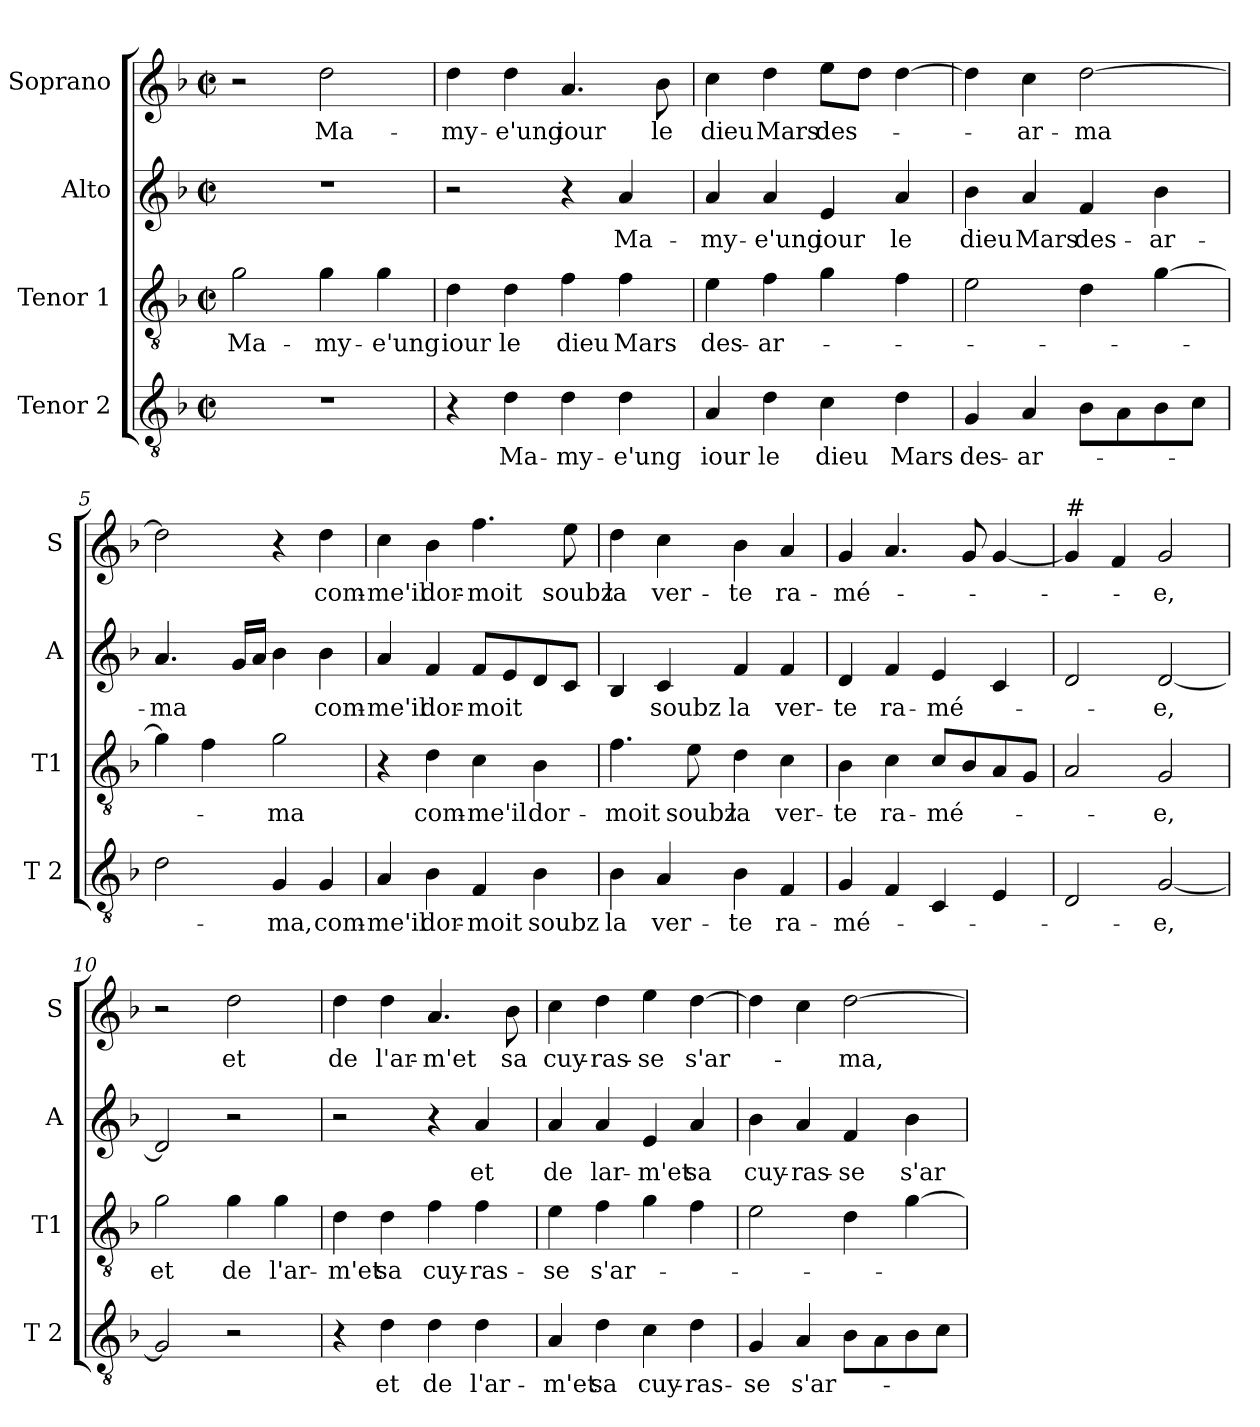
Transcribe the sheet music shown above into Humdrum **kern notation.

**kern	**text	**kern	**text	**kern	**text	**kern	**text
*part4	*part4	*part3	*part3	*part2	*part2	*part1	*part1
*staff4	*staff4	*staff3	*staff3	*staff2	*staff2	*staff1	*staff1
*I"Tenor 2	*	*I"Tenor 1	*	*I"Alto	*	*I"Soprano	*
*I'T 2	*	*I'T1	*	*I'A	*	*I'S	*
*clefGv2	*	*clefGv2	*	*clefG2	*	*clefG2	*
*k[b-]	*	*k[b-]	*	*k[b-]	*	*k[b-]	*
*F:	*	*F:	*	*F:	*	*F:	*
*M2/2	*	*M2/2	*	*M2/2	*	*M2/2	*
*met(c|)	*	*met(c|)	*	*met(c|)	*	*met(c|)	*
=1	=1	=1	=1	=1	=1	=1	=1
!	!	!	!LO:LY:b	!	!	!	!
1r	.	2g\	Ma-	1r	.	2r	.
!	!	!	!LO:LY:b	!	!	!	!LO:LY:b
.	.	4g\	-my-	.	.	2dd\	Ma-
!	!	!	!LO:LY:b	!	!	!	!
.	.	4g\	-e'ung	.	.	.	.
=2	=2	=2	=2	=2	=2	=2	=2
!	!	!	!LO:LY:b	!	!	!	!LO:LY:b
4r	.	4d\	iour	2r	.	4dd\	-my-
!	!LO:LY:b	!	!LO:LY:b	!	!	!	!LO:LY:b
4d\	Ma-	4d\	le	.	.	4dd\	-e'ung
!	!LO:LY:b	!	!LO:LY:b	!	!	!	!LO:LY:b
4d\	-my-	4f\	dieu	4r	.	4.a/	iour
!	!LO:LY:b	!	!LO:LY:b	!	!LO:LY:b	!	!
4d\	-e'ung	4f\	Mars	4a/	Ma-	.	.
!	!	!	!	!	!	!	!LO:LY:b
.	.	.	.	.	.	8b-\	le
=3	=3	=3	=3	=3	=3	=3	=3
!	!LO:LY:b	!	!LO:LY:b	!	!LO:LY:b	!	!LO:LY:b
4A/	iour	4e\	des-	4a/	-my-	4cc\	dieu
!	!LO:LY:b	!	!LO:LY:b	!	!LO:LY:b	!	!LO:LY:b
4d\	le	4f\	-ar-	4a/	-e'ung	4dd\	Mars
!	!LO:LY:b	!	!	!	!LO:LY:b	!	!LO:LY:b
4c\	dieu	4g\	.	4e/	iour	8ee\L	des-
.	.	.	.	.	.	8dd\J	.
!	!LO:LY:b	!	!	!	!LO:LY:b	!	!
4d\	Mars	4f\	.	4a/	le	[4dd\	.
=4	=4	=4	=4	=4	=4	=4	=4
!	!LO:LY:b	!	!	!	!LO:LY:b	!	!
4G/	des-	2e\	.	4b-\	dieu	4dd\]	.
!	!LO:LY:b	!	!	!	!LO:LY:b	!	!LO:LY:b
4A/	-ar-	.	.	4a/	Mars	4cc\	-ar-
!	!	!	!	!	!LO:LY:b	!	!LO:LY:b
8B-\L	.	4d\	.	4f/	des-	[2dd\	-ma
8A\	.	.	.	.	.	.	.
!	!	!	!	!	!LO:LY:b	!	!
8B-\	.	[4g\	.	4b-\	-ar-	.	.
8c\J	.	.	.	.	.	.	.
=5	=5	=5	=5	=5	=5	=5	=5
!	!	!	!	!	!LO:LY:b	!	!
2d\	.	4g\]	.	4.a/	-ma	2dd\]	.
.	.	4f\	.	.	.	.	.
.	.	.	.	16g/LL	.	.	.
.	.	.	.	16a/JJ	.	.	.
!	!LO:LY:b	!	!LO:LY:b	!	!	!	!
4G/	-ma,	2g\	-ma	4b-\	.	4r	.
!	!LO:LY:b	!	!	!	!LO:LY:b	!	!LO:LY:b
4G/	com-	.	.	4b-\	com-	4dd\	com-
!!LO:LB:g=z
=6	=6	=6	=6	=6	=6	=6	=6
!	!LO:LY:b	!	!	!	!LO:LY:b	!	!LO:LY:b
4A/	-me'il	4r	.	4a/	-me'il	4cc\	-me'il
!	!LO:LY:b	!	!LO:LY:b	!	!LO:LY:b	!	!LO:LY:b
4B-\	dor-	4d\	com-	4f/	dor-	4b-\	dor-
!	!LO:LY:b	!	!LO:LY:b	!	!LO:LY:b	!	!LO:LY:b
4F/	-moit	4c\	-me'il	8f/L	-moit	4.ff\	-moit
.	.	.	.	8e/	.	.	.
!	!LO:LY:b	!	!LO:LY:b	!	!	!	!
4B-\	soubz	4B-\	dor-	8d/	.	.	.
!	!	!	!	!	!	!	!LO:LY:b
.	.	.	.	8c/J	.	8ee\	soubz
=7	=7	=7	=7	=7	=7	=7	=7
!	!LO:LY:b	!	!LO:LY:b	!	!	!	!LO:LY:b
4B-\	la	4.f\	-moit	4B-/	.	4dd\	la
!	!LO:LY:b	!	!	!	!LO:LY:b	!	!LO:LY:b
4A/	ver-	.	.	4c/	soubz	4cc\	ver-
!	!	!	!LO:LY:b	!	!	!	!
.	.	8e\	soubz	.	.	.	.
!	!LO:LY:b	!	!LO:LY:b	!	!LO:LY:b	!	!LO:LY:b
4B-\	-te	4d\	la	4f/	la	4b-\	-te
!	!LO:LY:b	!	!LO:LY:b	!	!LO:LY:b	!	!LO:LY:b
4F/	ra-	4c\	ver-	4f/	ver-	4a/	ra-
=8	=8	=8	=8	=8	=8	=8	=8
!	!LO:LY:b	!	!LO:LY:b	!	!LO:LY:b	!	!LO:LY:b
4G/	-mé-	4B-\	-te	4d/	-te	4g/	-mé-
!	!	!	!LO:LY:b	!	!LO:LY:b	!	!
4F/	.	4c\	ra-	4f/	ra-	4.a/	.
!	!	!	!LO:LY:b	!	!LO:LY:b	!	!
4C/	.	8c/L	-mé-	4e/	-mé-	.	.
.	.	8B-/	.	.	.	8g/	.
4E/	.	8A/	.	4c/	.	[4g/	.
.	.	8G/J	.	.	.	.	.
=9	=9	=9	=9	=9	=9	=9	=9
!	!	!	!	!	!	!LO:TX:a:t=#	!
2D/	.	2A/	.	2d/	.	4g/]	.
.	.	.	.	.	.	4f/	.
!	!LO:LY:b	!	!LO:LY:b	!	!LO:LY:b	!	!LO:LY:b
[2G/	-e,	2G/	-e,	[2d/	-e,	2g/	-e,
=10	=10	=10	=10	=10	=10	=10	=10
!	!	!	!LO:LY:b	!	!	!	!
2G/]	.	2g\	et	2d/]	.	2r	.
!	!	!	!LO:LY:b	!	!	!	!LO:LY:b
2r	.	4g\	de	2r	.	2dd\	et
!	!	!	!LO:LY:b	!	!	!	!
.	.	4g\	l'ar-	.	.	.	.
!!LO:PB:g=z
=11	=11	=11	=11	=11	=11	=11	=11
!	!	!	!LO:LY:b	!	!	!	!LO:LY:b
4r	.	4d\	-m'et	2r	.	4dd\	de
!	!LO:LY:b	!	!LO:LY:b	!	!	!	!LO:LY:b
4d\	et	4d\	sa	.	.	4dd\	l'ar-
!	!LO:LY:b	!	!LO:LY:b	!	!	!	!LO:LY:b
4d\	de	4f\	cuy-	4r	.	4.a/	-m'et
!	!LO:LY:b	!	!LO:LY:b	!	!LO:LY:b	!	!
4d\	l'ar-	4f\	-ras-	4a/	et	.	.
!	!	!	!	!	!	!	!LO:LY:b
.	.	.	.	.	.	8b-\	sa
=12	=12	=12	=12	=12	=12	=12	=12
!	!LO:LY:b	!	!LO:LY:b	!	!LO:LY:b	!	!LO:LY:b
4A/	-m'et	4e\	-se	4a/	de	4cc\	cuy-
!	!LO:LY:b	!	!LO:LY:b	!	!LO:LY:b	!	!LO:LY:b
4d\	sa	4f\	s'ar-	4a/	lar-	4dd\	-ras-
!	!LO:LY:b	!	!	!	!LO:LY:b	!	!LO:LY:b
4c\	cuy-	4g\	.	4e/	-m'et	4ee\	-se
!	!LO:LY:b	!	!	!	!LO:LY:b	!	!LO:LY:b
4d\	-ras-	4f\	.	4a/	sa	[4dd\	s'ar-
=13	=13	=13	=13	=13	=13	=13	=13
!	!LO:LY:b	!	!	!	!LO:LY:b	!	!
4G/	-se	2e\	.	4b-\	cuy-	4dd\]	.
!	!LO:LY:b	!	!	!	!LO:LY:b	!	!
4A/	s'ar-	.	.	4a/	-ras-	4cc\	.
!	!	!	!	!	!LO:LY:b	!	!LO:LY:b
8B-\L	.	4d\	.	4f/	-se	[2dd\	-ma,
8A\	.	.	.	.	.	.	.
!	!	!	!	!	!LO:LY:b	!	!
8B-\	.	[4g\	.	4b-\	s'ar-	.	.
8c\J	.	.	.	.	.	.	.
=	=	=	=	=	=	=	=
*-	*-	*-	*-	*-	*-	*-	*-
